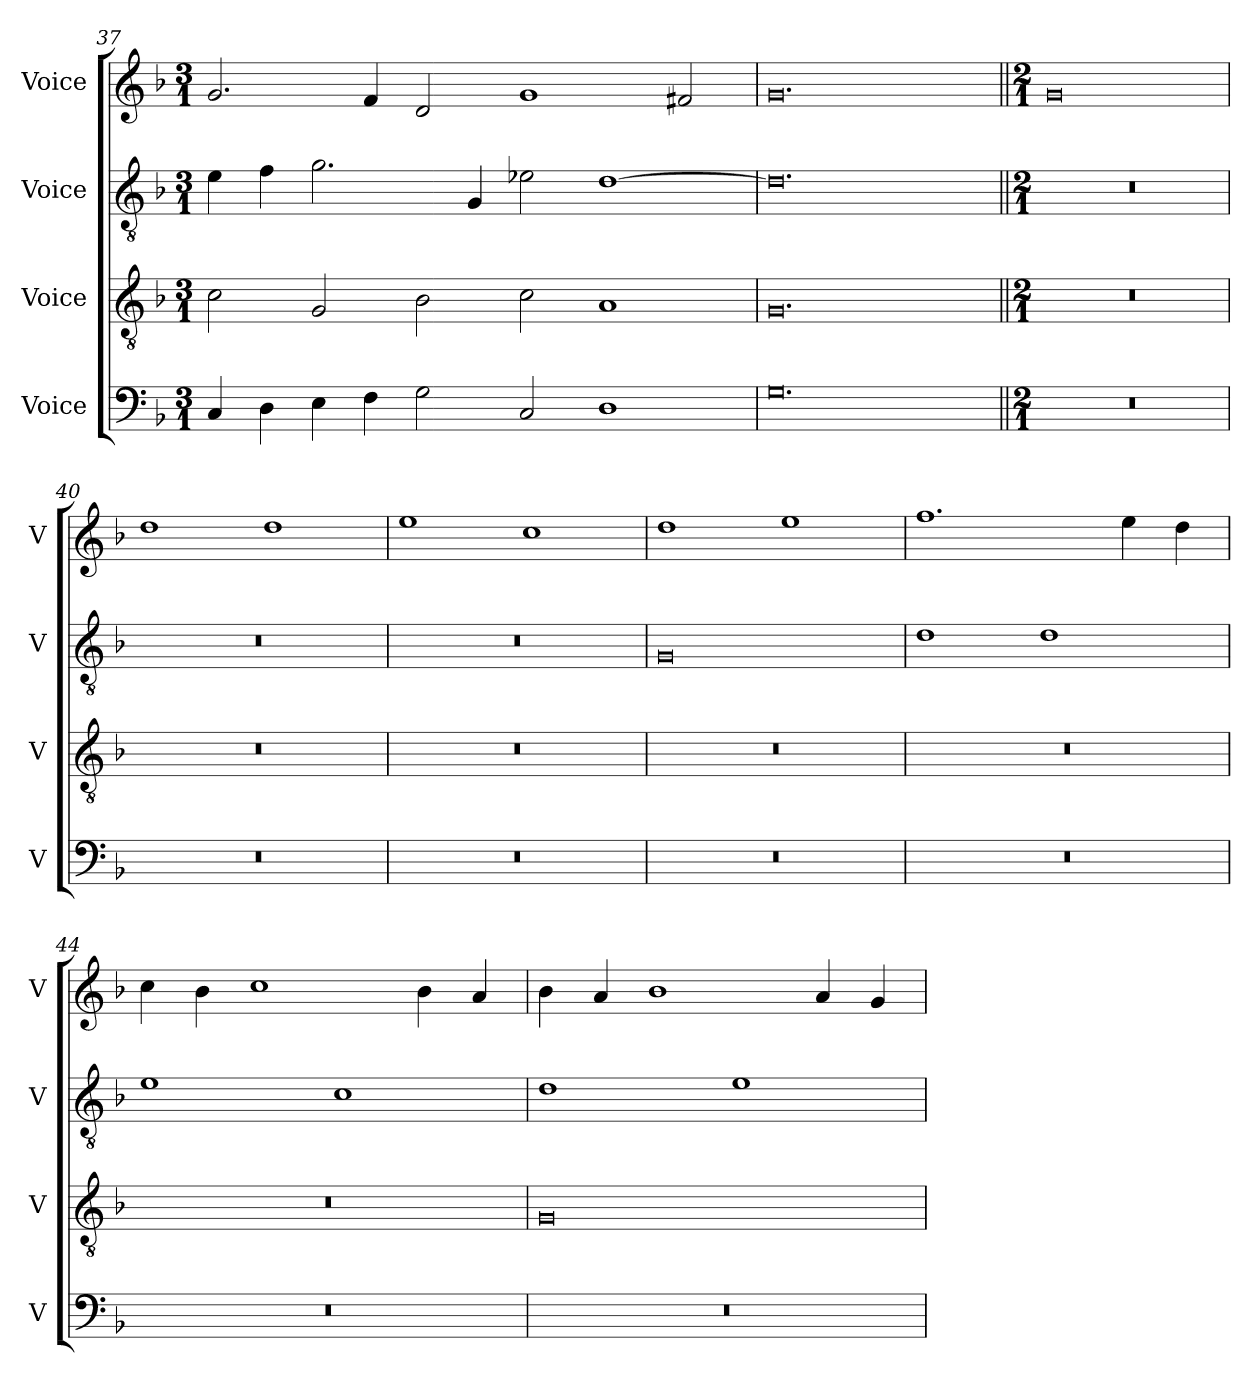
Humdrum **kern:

**kern	**kern	**kern	**kern
*part4	*part3	*part2	*part1
*staff4	*staff3	*staff2	*staff1
*I"Voice	*I"Voice	*I"Voice	*I"Voice
*I'V	*I'V	*I'V	*I'V
*clefF4	*clefGv2	*clefGv2	*clefG2
*k[b-]	*k[b-]	*k[b-]	*k[b-]
*M3/1	*M3/1	*M3/1	*M3/1
=37	=37	=37	=37
4C/	2c\	4e\	2.g/
4D\	.	4f\	.
4E\	2G/	2.g\	.
4F\	.	.	4f/
2G\	2B-\	.	2d/
.	.	4G/	.
2C/	2c\	2e-X\	1g
1D	1A	[1d	.
.	.	.	2f#X/
=38	=38	=38	=38
0.G	0.G	0.d]	0.g
!!LO:LB:g=z
=39||	=39||	=39||	=39||
*M2/1	*M2/1	*M2/1	*M2/1
0r	0r	0r	0g
=40	=40	=40	=40
0r	0r	0r	1dd
.	.	.	1dd
=41	=41	=41	=41
0r	0r	0r	1ee
.	.	.	1cc
=42	=42	=42	=42
0r	0r	0G	1dd
.	.	.	1ee
=43	=43	=43	=43
0r	0r	1d	1.ff
.	.	1d	.
.	.	.	4ee\
.	.	.	4dd\
!!LO:PB:g=z
=44	=44	=44	=44
0r	0r	1e	4cc\
.	.	.	4b-\
.	.	.	1cc
.	.	1c	.
.	.	.	4b-\
.	.	.	4a/
=45	=45	=45	=45
0r	0G	1d	4b-\
.	.	.	4a/
.	.	.	1b-
.	.	1e	.
.	.	.	4a/
.	.	.	4g/
=	=	=	=
*-	*-	*-	*-
